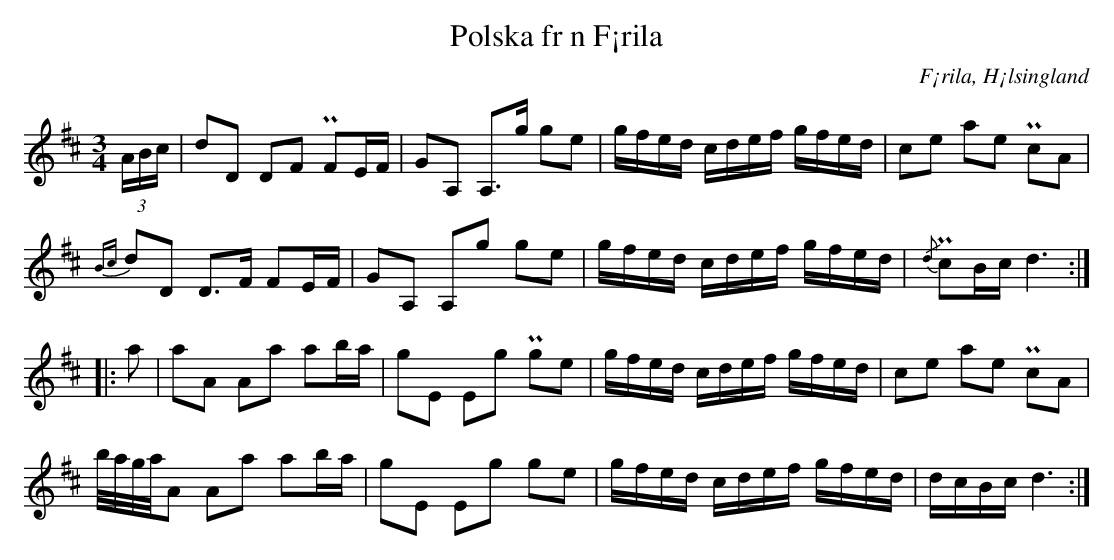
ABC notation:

X:1
T:Polska fr n F¡rila
O:F¡rila, H¡lsingland
M:3/4
L:1/16
U:t=turn
K:D
(3ABc | d2D2 D2F2 PF2EF | G2A,2 A,2>g2 g2e2 | gfed cdef gfed | c2e2 a2e2 Pc2A2 |
{Bc}d2D2 D2>F2 F2EF | G2A,2 A,2g2 g2e2 | gfed cdef gfed | {/d}Pc2Bc d6 ::
a2 | a2A2 A2a2 a2ba | g2E2 E2g2 Pg2e2 | gfed cdef gfed | c2e2 a2e2 Pc2A2 |
b/a/g/a/A2 A2a2 a2ba | g2E2 E2g2 g2e2 | gfed cdef gfed | dcBc d6 :|
